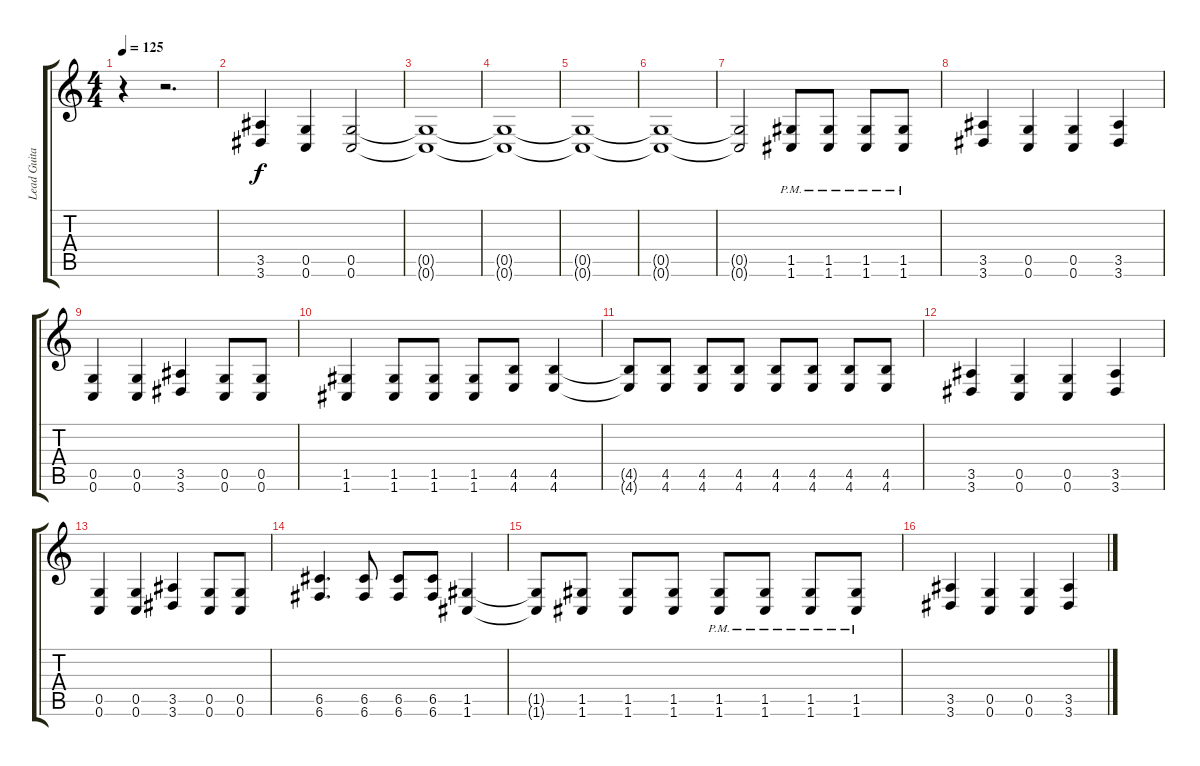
\track ("Lead Guitar - Lee Malia" "Lead Guita") {instrument distortionguitar}
\staff {score tabs}
\tuning (D4 A3 F3 C3 G2 C2) {hide}
\ts (4 4)
\tempo 125
\clef g2
\ks c
r.4{dy f} r.2{d} |
(3.5 3.6).4 (0.5 0.6).4 (0.5 0.6).2 |
(0.5{t} 0.6{t}).1 |
(0.5{t} 0.6{t}).1 |
(0.5{t} 0.6{t}).1 |
(0.5{t} 0.6{t}).1 |
(0.5{t} 0.6{t}).2 (1.5{pm} 1.6{pm}).8 (1.5{pm} 1.6{pm}).8 (1.5{pm} 1.6{pm}).8 (1.5{pm} 1.6{pm}).8 |
(3.5 3.6).4 (0.5 0.6).4 (0.5 0.6).4 (3.5 3.6).4 |
(0.5 0.6).4 (0.5 0.6).4 (3.5 3.6).4 (0.5 0.6).8 (0.5 0.6).8 |
(1.5 1.6).4 (1.5 1.6).8 (1.5 1.6).8 (1.5 1.6).8 (4.5 4.6).8 (4.5 4.6).4 |
(4.5{t} 4.6{t}).8 (4.5 4.6).8 (4.5 4.6).8 (4.5 4.6).8 (4.5 4.6).8 (4.5 4.6).8 (4.5 4.6).8 (4.5 4.6).8 |
(3.5 3.6).4 (0.5 0.6).4 (0.5 0.6).4 (3.5 3.6).4 |
(0.5 0.6).4 (0.5 0.6).4 (3.5 3.6).4 (0.5 0.6).8 (0.5 0.6).8 |
(6.5 6.6).4{d} (6.5 6.6).8 (6.5 6.6).8 (6.5 6.6).8 (1.5 1.6).4 |
(1.5{t} 1.6{t}).8 (1.5 1.6).8 (1.5 1.6).8 (1.5 1.6).8 (1.5{pm} 1.6{pm}).8 (1.5{pm} 1.6{pm}).8 (1.5{pm} 1.6{pm}).8 (1.5{pm} 1.6{pm}).8 |
(3.5 3.6).4 (0.5 0.6).4 (0.5 0.6).4 (3.5 3.6).4
